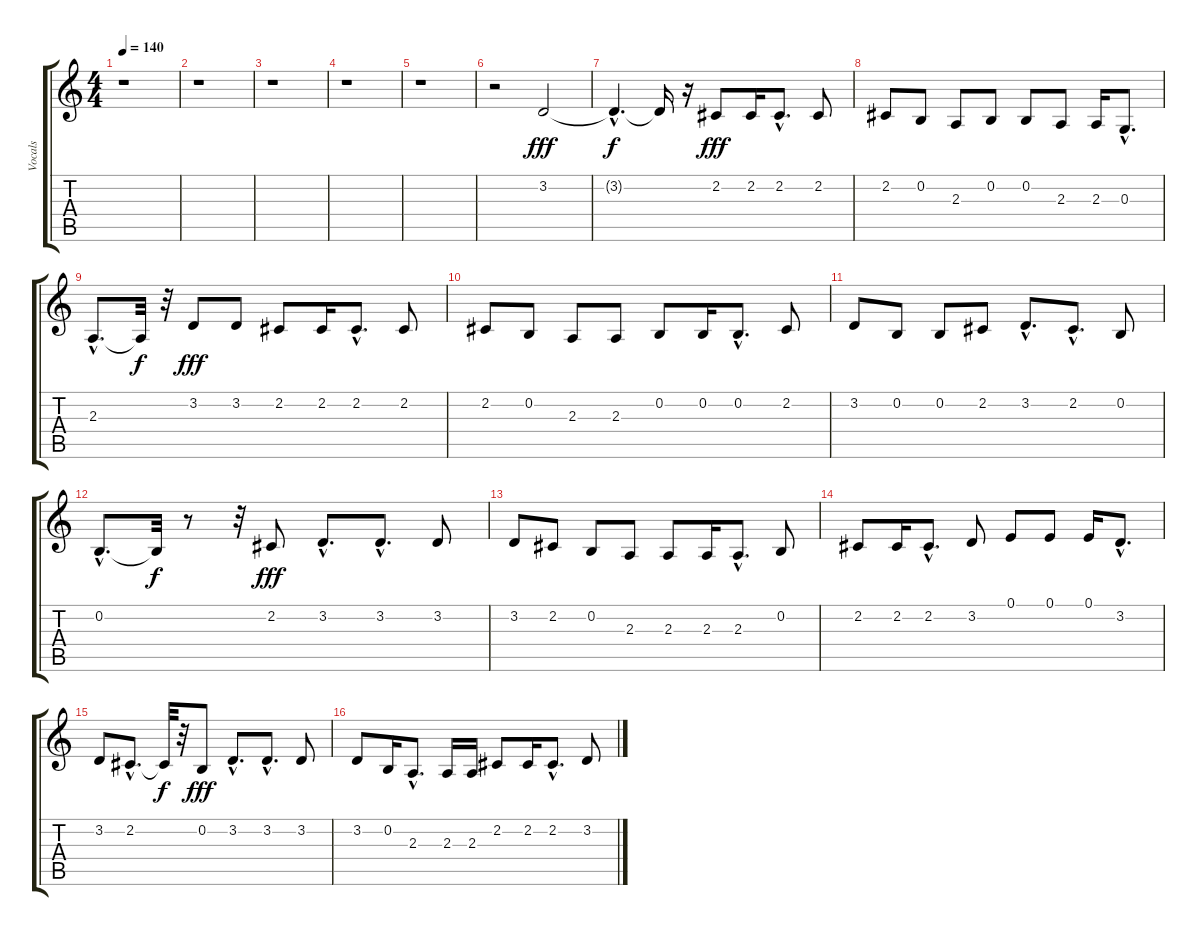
\track ("Vocals" "Vocals") {instrument lead6voice}
\staff {score tabs}
\tuning (E4 B3 G3 D3 A2 E2) {hide}
\ts (4 4)
\tempo 140
\clef g2
\ks c
r.1{dy fff instrument lead6voice} |
r.1 |
r.1 |
r.1 |
r.1 |
r.2 3.2.2 |
3.2{hac t}.4{d dy f} 3.2{t}.16 r.16 2.2.8{dy fff} 2.2.16 2.2{hac}.8{d} 2.2.8 |
2.2.8 0.2.8 2.3.8 0.2.8 0.2.8 2.3.8 2.3.16 0.3{hac}.8{d} |
2.3{hac}.8{d} 2.3{t}.32{dy f} r.32 3.2.8{dy fff} 3.2.8 2.2.8 2.2.16 2.2{hac}.8{d} 2.2.8 |
2.2.8 0.2.8 2.3.8 2.3.8 0.2.8 0.2.16 0.2{hac}.8{d} 2.2.8 |
3.2.8 0.2.8 0.2.8 2.2.8 3.2{hac}.8{d} 2.2{hac}.8{d} 0.2.8 |
0.2{hac}.8{d} 0.2{t}.32{dy f} r.8 r.32 2.2.8{dy fff} 3.2{hac}.8{d} 3.2{hac}.8{d} 3.2.8 |
3.2.8 2.2.8 0.2.8 2.3.8 2.3.8 2.3.16 2.3{hac}.8{d} 0.2.8 |
2.2.8 2.2.16 2.2{hac}.8{d} 3.2.8 0.1.8 0.1.8 0.1.16 3.2{hac}.8{d} |
3.2.8 2.2{hac}.8{d} 2.2{t}.32{dy f} r.32 0.2.8{dy fff} 3.2{hac}.8{d} 3.2{hac}.8{d} 3.2.8 |
3.2.8 0.2.16 2.3{hac}.8{d} 2.3.16 2.3.16 2.2.8 2.2.16 2.2{hac}.8{d} 3.2.8
